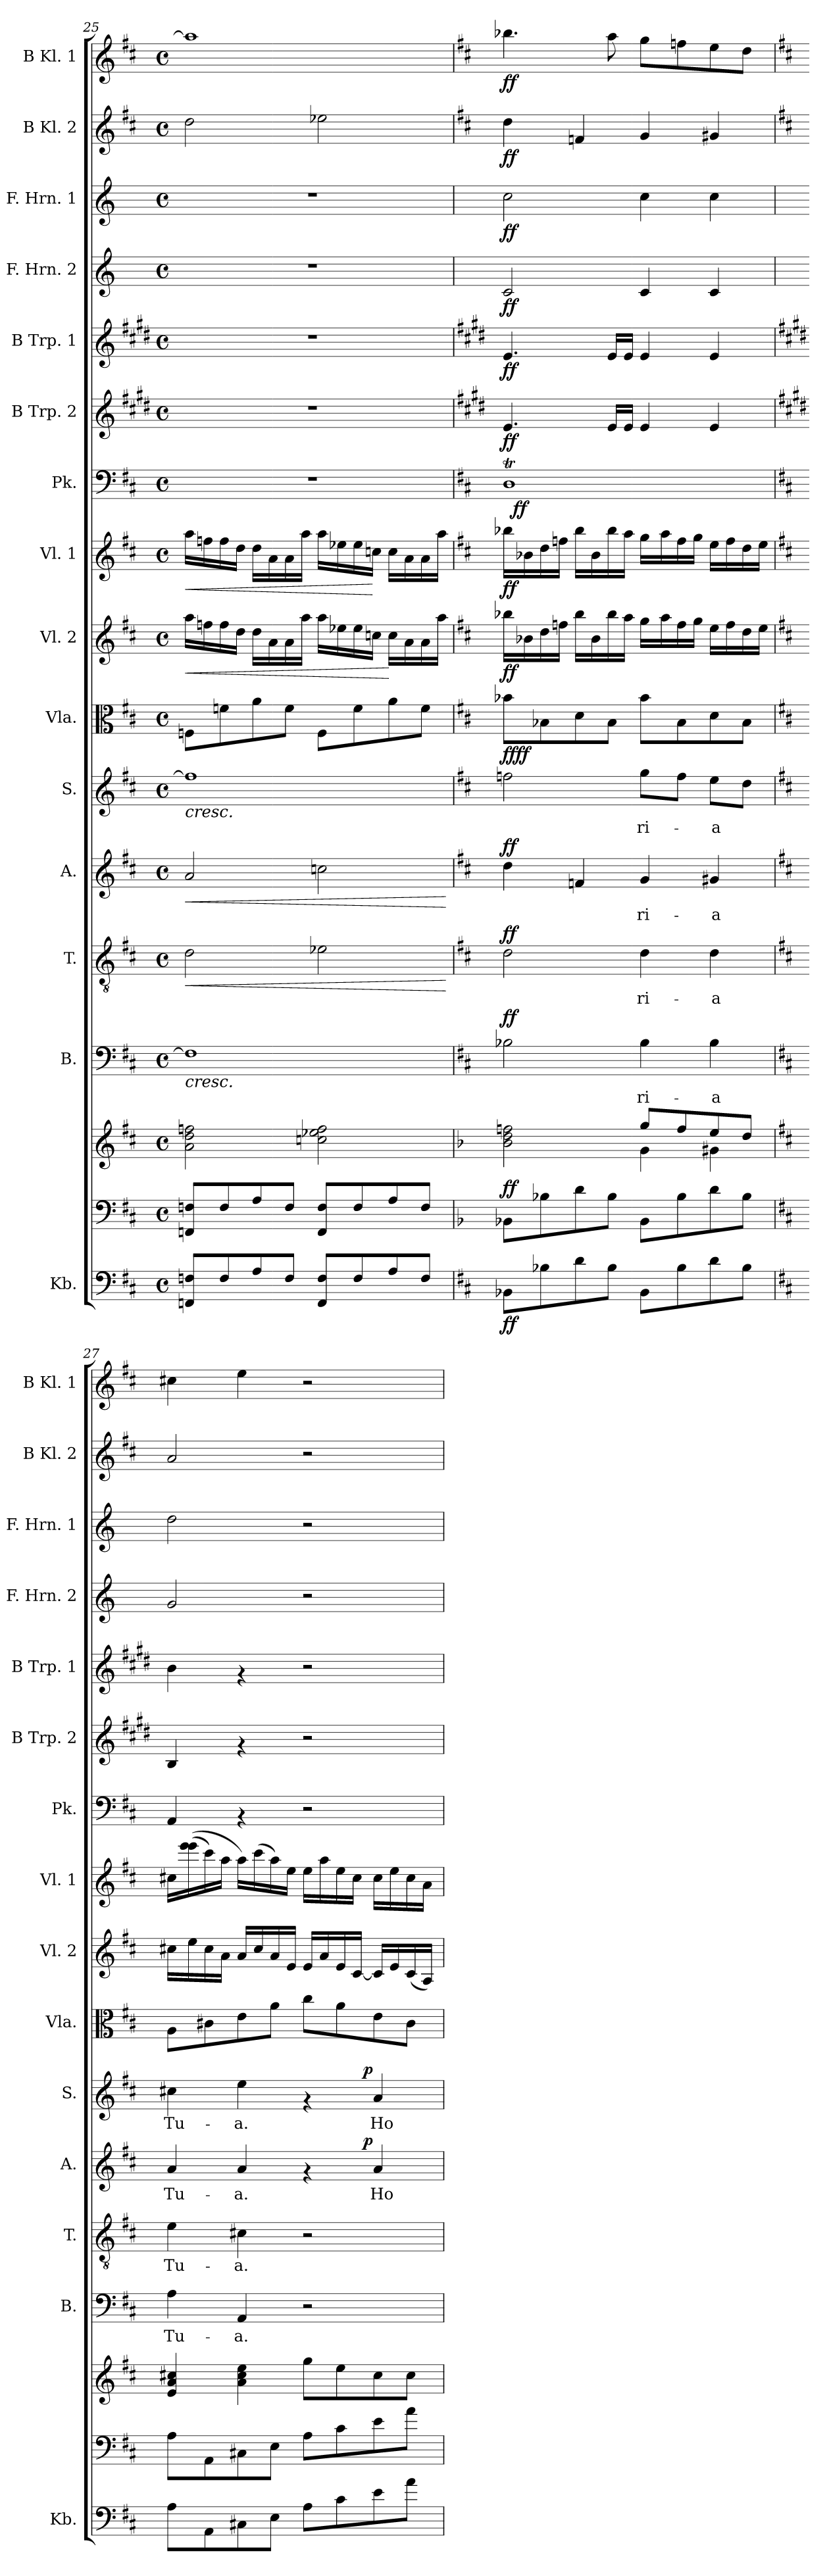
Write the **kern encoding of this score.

**kern	**dynam	**kern	**dynam	**kern	**kern	**text	**dynam	**kern	**text	**dynam	**kern	**text	**dynam	**kern	**text	**dynam	**kern	**dynam	**kern	**dynam	**kern	**dynam	**kern	**dynam	**kern	**dynam	**kern	**dynam	**kern	**dynam	**kern	**dynam	**kern	**dynam	**kern	**dynam
*part17	*part17	*part16	*part16	*part15	*part14	*part14	*part14	*part13	*part13	*part13	*part12	*part12	*part12	*part11	*part11	*part11	*part10	*part10	*part9	*part9	*part8	*part8	*part7	*part7	*part6	*part6	*part5	*part5	*part4	*part4	*part3	*part3	*part2	*part2	*part1	*part1
*staff17	*staff17	*staff16	*staff16	*staff15	*staff14	*staff14	*staff14	*staff13	*staff13	*staff13	*staff12	*staff12	*staff12	*staff11	*staff11	*staff11	*staff10	*staff10	*staff9	*staff9	*staff8	*staff8	*staff7	*staff7	*staff6	*staff6	*staff5	*staff5	*staff4	*staff4	*staff3	*staff3	*staff2	*staff2	*staff1	*staff1
*I"Kb.	*	*	*	*	*I"B.	*	*	*I"T.	*	*	*I"A.	*	*	*I"S.	*	*	*I"Vla.	*	*I"Vl. 2	*	*I"Vl. 1	*	*I"Pk.	*	*I"B Trp. 2	*	*I"B Trp. 1	*	*I"F. Hrn. 2	*	*I"F. Hrn. 1	*	*I"B Kl. 2	*	*I"B Kl. 1	*
*I'Kb.	*	*	*	*	*I'B.	*	*	*I'T.	*	*	*I'A.	*	*	*I'S.	*	*	*I'Vla.	*	*I'Vl. 2	*	*I'Vl. 1	*	*I'Pk.	*	*I'B Trp. 2	*	*I'B Trp. 1	*	*I'F. Hrn. 2	*	*I'F. Hrn. 1	*	*I'B Kl. 2	*	*I'B Kl. 1	*
*clefF4	*	*clefF4	*	*clefG2	*clefF4	*	*	*clefGv2	*	*	*clefG2	*	*	*clefG2	*	*	*clefC3	*	*clefG2	*	*clefG2	*	*clefF4	*	*clefG2	*	*clefG2	*	*clefG2	*	*clefG2	*	*clefG2	*	*clefG2	*
*	*	*	*	*	*	*	*	*	*	*	*	*	*	*	*	*	*	*	*	*	*	*	*	*	*ITrd1c2	*	*ITrd1c2	*	*ITrd-1c-2	*	*ITrd-1c-2	*	*	*	*	*
*k[f#c#]	*	*k[f#c#]	*	*k[f#c#]	*k[f#c#]	*	*	*k[f#c#]	*	*	*k[f#c#]	*	*	*k[f#c#]	*	*	*k[f#c#]	*	*k[f#c#]	*	*k[f#c#]	*	*k[f#c#]	*	*k[f#c#]	*	*k[f#c#]	*	*k[f#c#]	*	*k[f#c#]	*	*k[f#c#]	*	*k[f#c#]	*
*D:	*	*D:	*	*D:	*D:	*	*	*D:	*	*	*D:	*	*	*D:	*	*	*D:	*	*D:	*	*D:	*	*D:	*	*D:	*	*D:	*	*D:	*	*D:	*	*D:	*	*D:	*
*M4/4	*	*M4/4	*	*M4/4	*M4/4	*	*	*M4/4	*	*	*M4/4	*	*	*M4/4	*	*	*M4/4	*	*M4/4	*	*M4/4	*	*M4/4	*	*M4/4	*	*M4/4	*	*M4/4	*	*M4/4	*	*M4/4	*	*M4/4	*
*met(c)	*	*met(c)	*	*met(c)	*met(c)	*	*	*met(c)	*	*	*met(c)	*	*	*met(c)	*	*	*met(c)	*	*met(c)	*	*met(c)	*	*met(c)	*	*met(c)	*	*met(c)	*	*met(c)	*	*met(c)	*	*met(c)	*	*met(c)	*
=25	=25	=25	=25	=25	=25	=25	=25	=25	=25	=25	=25	=25	=25	=25	=25	=25	=25	=25	=25	=25	=25	=25	=25	=25	=25	=25	=25	=25	=25	=25	=25	=25	=25	=25	=25	=25
!	!	!	!	!	!	!	!LO:HP:b	!	!	!LO:HP:b	!	!	!LO:HP:b	!	!	!LO:HP:b	!	!	!	!LO:HP:b	!	!LO:HP:b	!	!	!	!	!	!	!	!	!	!	!	!	!	!
8FFn/ 8Fn/L	.	8FFn/ 8Fn/L	.	2a\ 2dd\ 2ffn\	1F]	.	<	2d\	.	<	2a/	.	<	1ff]	.	<	8Fn\L	.	16aa\LL	<	16aa\LL	<	1r	.	1r	.	1r	.	1r	.	1r	.	2dd\	.	1aa]	.
.	.	.	.	.	.	.	.	.	.	.	.	.	.	.	.	.	.	.	16ffn\	.	16ffn\	.	.	.	.	.	.	.	.	.	.	.	.	.	.	.
8F/	.	8F/	.	.	.	.	.	.	.	.	.	.	.	.	.	.	8fn\	.	16ff\	.	16ff\	.	.	.	.	.	.	.	.	.	.	.	.	.	.	.
.	.	.	.	.	.	.	.	.	.	.	.	.	.	.	.	.	.	.	16dd\JJ	.	16dd\JJ	.	.	.	.	.	.	.	.	.	.	.	.	.	.	.
8A/	.	8A/	.	.	.	.	.	.	.	.	.	.	.	.	.	.	8a\	.	16dd\LL	.	16dd\LL	.	.	.	.	.	.	.	.	.	.	.	.	.	.	.
.	.	.	.	.	.	.	.	.	.	.	.	.	.	.	.	.	.	.	16a\	.	16a\	.	.	.	.	.	.	.	.	.	.	.	.	.	.	.
8F/J	.	8F/J	.	.	.	.	.	.	.	.	.	.	.	.	.	.	8f\J	.	16a\	.	16a\	.	.	.	.	.	.	.	.	.	.	.	.	.	.	.
.	.	.	.	.	.	.	.	.	.	.	.	.	.	.	.	.	.	.	16aa\JJ	.	16aa\JJ	.	.	.	.	.	.	.	.	.	.	.	.	.	.	.
8FF/ 8F/L	.	8FF/ 8F/L	.	2ccn\ 2ee-X\ 2ff\	.	.	.	2e-X\	.	.	2ccn\	.	.	.	.	.	8F\L	.	16aa\LL	.	16aa\LL	.	.	.	.	.	.	.	.	.	.	.	2ee-X\	.	.	.
.	.	.	.	.	.	.	.	.	.	.	.	.	.	.	.	.	.	.	16ee-X\	.	16ee-X\	.	.	.	.	.	.	.	.	.	.	.	.	.	.	.
8F/	.	8F/	.	.	.	.	.	.	.	.	.	.	.	.	.	.	8f\	.	16ee-\	.	16ee-\	.	.	.	.	.	.	.	.	.	.	.	.	.	.	.
.	.	.	.	.	.	.	.	.	.	.	.	.	.	.	.	.	.	.	16ccn\JJ	.	16ccn\JJ	[	.	.	.	.	.	.	.	.	.	.	.	.	.	.
8A/	.	8A/	.	.	.	.	.	.	.	.	.	.	.	.	.	.	8a\	.	16cc\LL	[	16cc\LL	.	.	.	.	.	.	.	.	.	.	.	.	.	.	.
.	.	.	.	.	.	.	.	.	.	.	.	.	.	.	.	.	.	.	16a\	.	16a\	.	.	.	.	.	.	.	.	.	.	.	.	.	.	.
8F/J	.	8F/J	.	.	.	.	.	.	.	.	.	.	.	.	.	.	8f\J	.	16a\	.	16a\	.	.	.	.	.	.	.	.	.	.	.	.	.	.	.
.	.	.	.	.	.	.	.	.	.	.	.	.	.	.	.	.	.	.	16aa\JJ	.	16aa\JJ	.	.	.	.	.	.	.	.	.	.	.	.	.	.	.
.	.	.	.	.	.	.	.	.	.	[	.	.	[	.	.	.	.	.	.	.	.	.	.	.	.	.	.	.	.	.	.	.	.	.	.	.
=26	=26	=26	=26	=26	=26	=26	=26	=26	=26	=26	=26	=26	=26	=26	=26	=26	=26	=26	=26	=26	=26	=26	=26	=26	=26	=26	=26	=26	=26	=26	=26	=26	=26	=26	=26	=26
*	*	*k[b-]	*	*k[b-]	*	*	*	*	*	*	*	*	*	*	*	*	*	*	*	*	*	*	*	*	*	*	*	*	*	*	*	*	*	*	*	*
*	*	*F:	*	*F:	*	*	*	*	*	*	*	*	*	*	*	*	*	*	*	*	*	*	*	*	*	*	*	*	*	*	*	*	*	*	*	*
*	*	*	*	*^	*	*	*	*	*	*	*	*	*	*	*	*	*	*	*	*	*	*	*	*	*	*	*	*	*	*	*	*	*	*	*	*
!	!LO:DY:b	!	!LO:DY:a	!	!	!	!	!LO:DY:a	!	!	!LO:DY:a	!	!	!LO:DY:a	!	!	!LO:DY:a	!	!	!	!	!	!	!	!	!	!	!	!	!	!	!	!	!	!	!	!
!	!	!	!	!	!	!	!	!	!	!	!	!	!	!	!	!	!LO:DY:n=1:a	!	!LO:DY:a	!	!LO:DY:a	!	!	!	!	!	!LO:DY:b	!	!LO:DY:b	!	!LO:DY:b	!	!LO:DY:b	!	!LO:DY:b	!	!LO:DY:b
*	*	*	*	*	*	*	*	*	*	*	*	*	*	*	*	*	*	*	*	*	*	*	*	*^	*	*	*	*	*	*	*	*	*	*	*	*	*
8BB-X\L	ff	8BB-X\L	ff	2ryy	2b-\ 2dd\ 2ffn\	2B-X\	.	ff	2d\	.	ff	4dd\	.	ff	2ffn\	.	ff ff	8b-X\L	ff	16bb-X\LL	ff	16bb-X\LL	.	1DT	32ryy	.	4.d/	ff	4.d/	ff	2d/	ff	2dd\	ff	4dd\	ff	4.bb-X\	ff
!	!	!	!	!	!	!	!	!	!	!	!	!	!	!	!	!	!	!	!	!	!	!	!	!	!	!LO:DY:b	!	!	!	!	!	!	!	!	!	!	!	!
.	.	.	.	.	.	.	.	.	.	.	.	.	.	.	.	.	.	.	.	.	.	.	.	.	2ryy	ff	.	.	.	.	.	.	.	.	.	.	.	.
.	.	.	.	.	.	.	.	.	.	.	.	.	.	.	.	.	.	.	.	16b-X\	.	16b-X\	.	.	.	.	.	.	.	.	.	.	.	.	.	.	.	.
8B-X\	.	8B-X\	.	.	.	.	.	.	.	.	.	.	.	.	.	.	.	8B-X\	.	16dd\	.	16dd\	.	.	.	.	.	.	.	.	.	.	.	.	.	.	.	.
.	.	.	.	.	.	.	.	.	.	.	.	.	.	.	.	.	.	.	.	16ffn\JJ	.	16ffn\JJ	.	.	.	.	.	.	.	.	.	.	.	.	.	.	.	.
8d\	.	8d\	.	.	.	.	.	.	.	.	.	4fn/	.	.	.	.	.	8d\	.	16bb-\LL	.	16bb-\LL	.	.	.	.	.	.	.	.	.	.	.	.	4fn/	.	.	.
.	.	.	.	.	.	.	.	.	.	.	.	.	.	.	.	.	.	.	.	16b-\	.	16b-\	.	.	.	.	.	.	.	.	.	.	.	.	.	.	.	.
8B-\J	.	8B-\J	.	.	.	.	.	.	.	.	.	.	.	.	.	.	.	8B-\J	.	16bb-\	.	16bb-\	.	.	.	.	16d/LL	.	16d/LL	.	.	.	.	.	.	.	8aa\	.
.	.	.	.	.	.	.	.	.	.	.	.	.	.	.	.	.	.	.	.	16aa\JJ	.	16aa\JJ	.	.	.	.	16d/JJ	.	16d/JJ	.	.	.	.	.	.	.	.	.
!	!	!	!	!	!	!	!LO:LY:b	!	!	!LO:LY:b	!	!	!LO:LY:b	!	!	!LO:LY:b	!	!	!	!	!	!	!	!	!	!	!	!	!	!	!	!	!	!	!	!	!	!
8BB-\L	.	8BB-\L	.	8gg/L	4g\	4B-\	-ri-	[	4d\	-ri-	.	4g/	-ri-	.	8gg\L	-ri-	[	8b-\L	.	16gg\LL	.	16gg\LL	.	.	.	.	4d/	.	4d/	.	4d/	.	4dd\	.	4g/	.	8gg\L	.
.	.	.	.	.	.	.	.	.	.	.	.	.	.	.	.	.	.	.	.	.	.	.	.	.	4...ryy	.	.	.	.	.	.	.	.	.	.	.	.	.
.	.	.	.	.	.	.	.	.	.	.	.	.	.	.	.	.	.	.	.	16aa\	.	16aa\	.	.	.	.	.	.	.	.	.	.	.	.	.	.	.	.
8B-\	.	8B-\	.	8ff/	.	.	.	.	.	.	.	.	.	.	8ff\J	.	.	8B-\	.	16ff\	.	16ff\	.	.	.	.	.	.	.	.	.	.	.	.	.	.	8ffn\	.
.	.	.	.	.	.	.	.	.	.	.	.	.	.	.	.	.	.	.	.	16gg\JJ	.	16gg\JJ	.	.	.	.	.	.	.	.	.	.	.	.	.	.	.	.
!	!	!	!	!	!	!	!LO:LY:b	!	!	!LO:LY:b	!	!	!LO:LY:b	!	!	!LO:LY:b	!	!	!	!	!	!	!	!	!	!	!	!	!	!	!	!	!	!	!	!	!	!
8d\	.	8d\	.	8ee/	4g#X\	4B-\	-a	.	4d\	-a	.	4g#X/	-a	.	8ee\L	-a	.	8d\	.	16ee\LL	.	16ee\LL	.	.	.	.	4d/	.	4d/	.	4d/	.	4dd\	.	4g#X/	.	8ee\	.
.	.	.	.	.	.	.	.	.	.	.	.	.	.	.	.	.	.	.	.	16ff\	.	16ff\	.	.	.	.	.	.	.	.	.	.	.	.	.	.	.	.
8B-\J	.	8B-\J	.	8dd/J	.	.	.	.	.	.	.	.	.	.	8dd\J	.	.	8B-\J	.	16dd\	.	16dd\	.	.	.	.	.	.	.	.	.	.	.	.	.	.	8dd\J	.
.	.	.	.	.	.	.	.	.	.	.	.	.	.	.	.	.	.	.	.	16ee\JJ	.	16ee\JJ	.	.	.	.	.	.	.	.	.	.	.	.	.	.	.	.
*	*	*	*	*v	*v	*	*	*	*	*	*	*	*	*	*	*	*	*	*	*	*	*	*	*v	*v	*	*	*	*	*	*	*	*	*	*	*	*	*
!!LO:PB:g=z
=27	=27	=27	=27	=27	=27	=27	=27	=27	=27	=27	=27	=27	=27	=27	=27	=27	=27	=27	=27	=27	=27	=27	=27	=27	=27	=27	=27	=27	=27	=27	=27	=27	=27	=27	=27	=27
*	*	*k[f#c#]	*	*k[f#c#]	*	*	*	*	*	*	*	*	*	*	*	*	*	*	*	*	*	*	*	*	*	*	*	*	*	*	*	*	*	*	*	*
*	*	*D:	*	*D:	*	*	*	*	*	*	*	*	*	*	*	*	*	*	*	*	*	*	*	*	*	*	*	*	*	*	*	*	*	*	*	*
*	*	*	*	*	*	*	*	*	*	*	*	*	*	*	*	*	*	*	*	*	*	*	*^	*	*	*	*	*	*	*	*	*	*	*	*	*
!	!	!	!	!	!	!LO:LY:b	!	!	!LO:LY:b	!	!	!LO:LY:b	!	!	!LO:LY:b	!	!	!	!	!	!	!	!	!	!	!	!	!	!	!	!	!	!	!	!	!	!
*	*	*	*	*	*	*	*	*	*	*	*^	*	*	*^	*	*	*	*	*	*	*	*	*v	*v	*	*	*	*	*	*	*	*	*	*	*	*	*
8A\L	.	8A\L	.	4e/ 4a/ 4cc#X/	4A\	Tu-	.	4e\	Tu-	.	4a/	2ryy	Tu-	.	4cc#X\	2ryy	Tu-	.	8A\L	.	16cc#X\LL	.	16cc#X\LL	.	4AA/	.	4A/	.	4a\	.	2a/	.	2ee\	.	2a/	.	4cc#X\	.
.	.	.	.	.	.	.	.	.	.	.	.	.	.	.	.	.	.	.	.	.	16ee\	.	(<(<16eee\ 16eee\	.	.	.	.	.	.	.	.	.	.	.	.	.	.	.
8AA\	.	8AA\	.	.	.	.	.	.	.	.	.	.	.	.	.	.	.	.	8c#X\	.	16cc#\	.	16ccc#\)	.	.	.	.	.	.	.	.	.	.	.	.	.	.	.
.	.	.	.	.	.	.	.	.	.	.	.	.	.	.	.	.	.	.	.	.	16a\JJ	.	16aa\JJ	.	.	.	.	.	.	.	.	.	.	.	.	.	.	.
!	!	!	!	!	!	!LO:LY:b	!	!	!LO:LY:b	!	!	!	!LO:LY:b	!	!	!	!LO:LY:b	!	!	!	!	!	!	!	!	!	!	!	!	!	!	!	!	!	!	!	!	!
8C#X\	.	8C#X\	.	4a\ 4cc#\ 4ee\	4AA/	-a.	.	4c#X\	-a.	.	4a/	.	-a.	.	4ee\	.	-a.	.	8e\	.	16a/LL	.	16aa\LL)	.	4rAA	.	4rf	.	4rf	.	.	.	.	.	.	.	4ee\	.
.	.	.	.	.	.	.	.	.	.	.	.	.	.	.	.	.	.	.	.	.	16cc#/	.	(<16ccc#\	.	.	.	.	.	.	.	.	.	.	.	.	.	.	.
8E\J	.	8E\J	.	.	.	.	.	.	.	.	.	.	.	.	.	.	.	.	8a\J	.	16a/	.	16aa\)	.	.	.	.	.	.	.	.	.	.	.	.	.	.	.
.	.	.	.	.	.	.	.	.	.	.	.	.	.	.	.	.	.	.	.	.	16e/JJ	.	16ee\JJ	.	.	.	.	.	.	.	.	.	.	.	.	.	.	.
8A\L	.	8A\L	.	8gg\L	2r	.	.	2r	.	.	4rf	8..ryy	.	.	4rf	8..ryy	.	.	8cc#\L	.	16e/LL	.	16ee\LL	.	2r	.	2r	.	2r	.	2r	.	2r	.	2r	.	2r	.
.	.	.	.	.	.	.	.	.	.	.	.	.	.	.	.	.	.	.	.	.	16a/	.	16aa\	.	.	.	.	.	.	.	.	.	.	.	.	.	.	.
8c#\	.	8c#\	.	8ee\	.	.	.	.	.	.	.	.	.	.	.	.	.	.	8a\	.	16e/	.	16ee\	.	.	.	.	.	.	.	.	.	.	.	.	.	.	.
.	.	.	.	.	.	.	.	.	.	.	.	.	.	.	.	.	.	.	.	.	[>16c#/JJ	.	16cc#\JJ	.	.	.	.	.	.	.	.	.	.	.	.	.	.	.
!	!	!	!	!	!	!	!	!	!	!	!	!	!	!LO:DY:a	!	!	!	!LO:DY:a	!	!	!	!	!	!	!	!	!	!	!	!	!	!	!	!	!	!	!	!
.	.	.	.	.	.	.	.	.	.	.	.	4ryy	.	p	.	4ryy	.	p	.	.	.	.	.	.	.	.	.	.	.	.	.	.	.	.	.	.	.	.
!	!	!	!	!	!	!	!	!	!	!	!	!	!LO:LY:b	!	!	!	!LO:LY:b	!	!	!	!	!	!	!	!	!	!	!	!	!	!	!	!	!	!	!	!	!
8e\	.	8e\	.	8cc#\	.	.	.	.	.	.	4a/	.	Ho-	.	4a/	.	Ho-	.	8e\	.	16c#/LL]	.	16cc#\LL	.	.	.	.	.	.	.	.	.	.	.	.	.	.	.
.	.	.	.	.	.	.	.	.	.	.	.	.	.	.	.	.	.	.	.	.	16e/	.	16ee\	.	.	.	.	.	.	.	.	.	.	.	.	.	.	.
8a\J	.	8a\J	.	8cc#\J	.	.	.	.	.	.	.	.	.	.	.	.	.	.	8c#\J	.	(>16c#/	.	16cc#\	.	.	.	.	.	.	.	.	.	.	.	.	.	.	.
.	.	.	.	.	.	.	.	.	.	.	.	.	.	.	.	.	.	.	.	.	16A/JJ)	.	16a\JJ	.	.	.	.	.	.	.	.	.	.	.	.	.	.	.
.	.	.	.	.	.	.	.	.	.	.	.	32ryy	.	.	.	32ryy	.	.	.	.	.	.	.	.	.	.	.	.	.	.	.	.	.	.	.	.	.	.
*	*	*	*	*	*	*	*	*	*	*	*v	*v	*	*	*	*	*	*	*	*	*	*	*	*	*	*	*	*	*	*	*	*	*	*	*	*	*	*
*	*	*	*	*	*	*	*	*	*	*	*	*	*	*v	*v	*	*	*	*	*	*	*	*	*	*	*	*	*	*	*	*	*	*	*	*	*	*
=	=	=	=	=	=	=	=	=	=	=	=	=	=	=	=	=	=	=	=	=	=	=	=	=	=	=	=	=	=	=	=	=	=	=	=	=
*-	*-	*-	*-	*-	*-	*-	*-	*-	*-	*-	*-	*-	*-	*-	*-	*-	*-	*-	*-	*-	*-	*-	*-	*-	*-	*-	*-	*-	*-	*-	*-	*-	*-	*-	*-	*-
